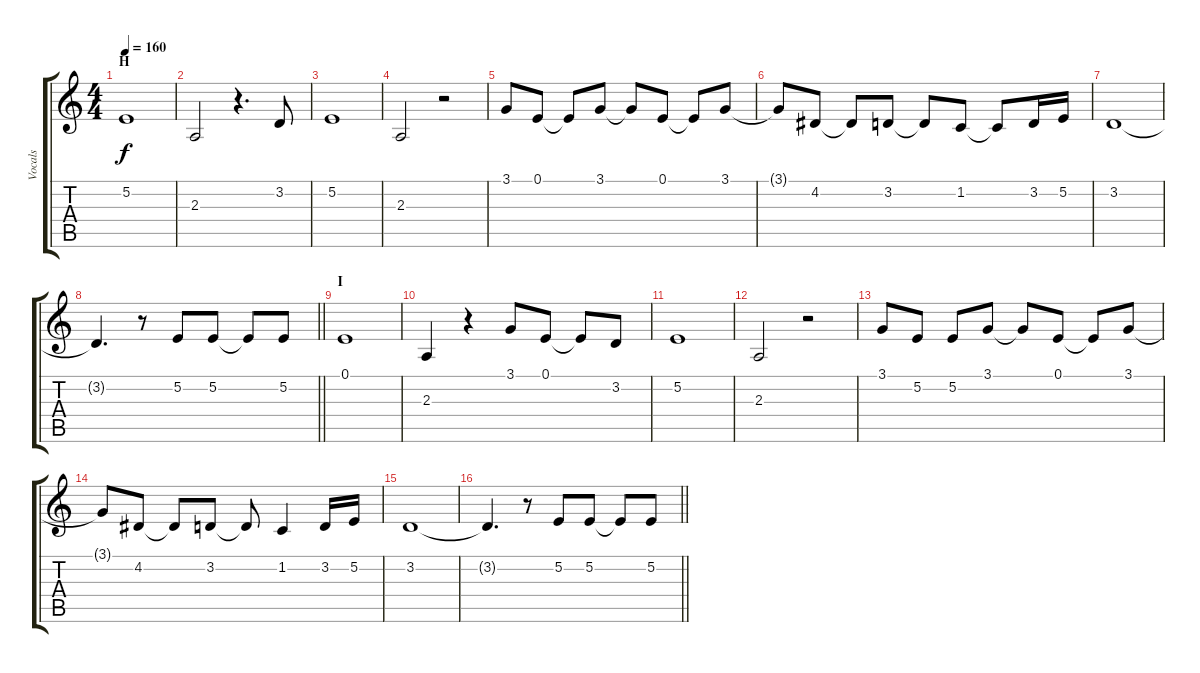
\track ("Vocals" "Vocals") {instrument altosax}
\staff {score tabs}
\tuning (E4 B3 G3 D3 A2 E2) {hide}
\ts (4 4)
\section ("" "H")
\tempo 160
\clef g2
\ks c
5.2.1{dy f} |
2.3.2 r.4{d} 3.2.8 |
5.2.1 |
2.3.2 r.2 |
3.1.8 0.1.8 0.1{t}.8 3.1.8 3.1{t}.8 0.1.8 0.1{t}.8 3.1.8 |
3.1{t}.8 4.2.8 4.2{t}.8 3.2.8 3.2{t}.8 1.2.8 1.2{t}.8 3.2.16 5.2.16 |
3.2.1 |
\barLineRight lightlight
3.2{t}.4{d} r.8 5.2.8 5.2.8 5.2{t}.8 5.2.8 |
\section ("" "I")
0.1.1 |
2.3.4 r.4 3.1.8 0.1.8 0.1{t}.8 3.2.8 |
5.2.1 |
2.3.2 r.2 |
3.1.8 5.2.8 5.2.8 3.1.8 3.1{t}.8 0.1.8 0.1{t}.8 3.1.8 |
3.1{t}.8 4.2.8 4.2{t}.8 3.2.8 3.2{t}.8 1.2.4 3.2.16 5.2.16 |
3.2.1 |
\barLineRight lightlight
3.2{t}.4{d} r.8 5.2.8 5.2.8 5.2{t}.8 5.2.8
